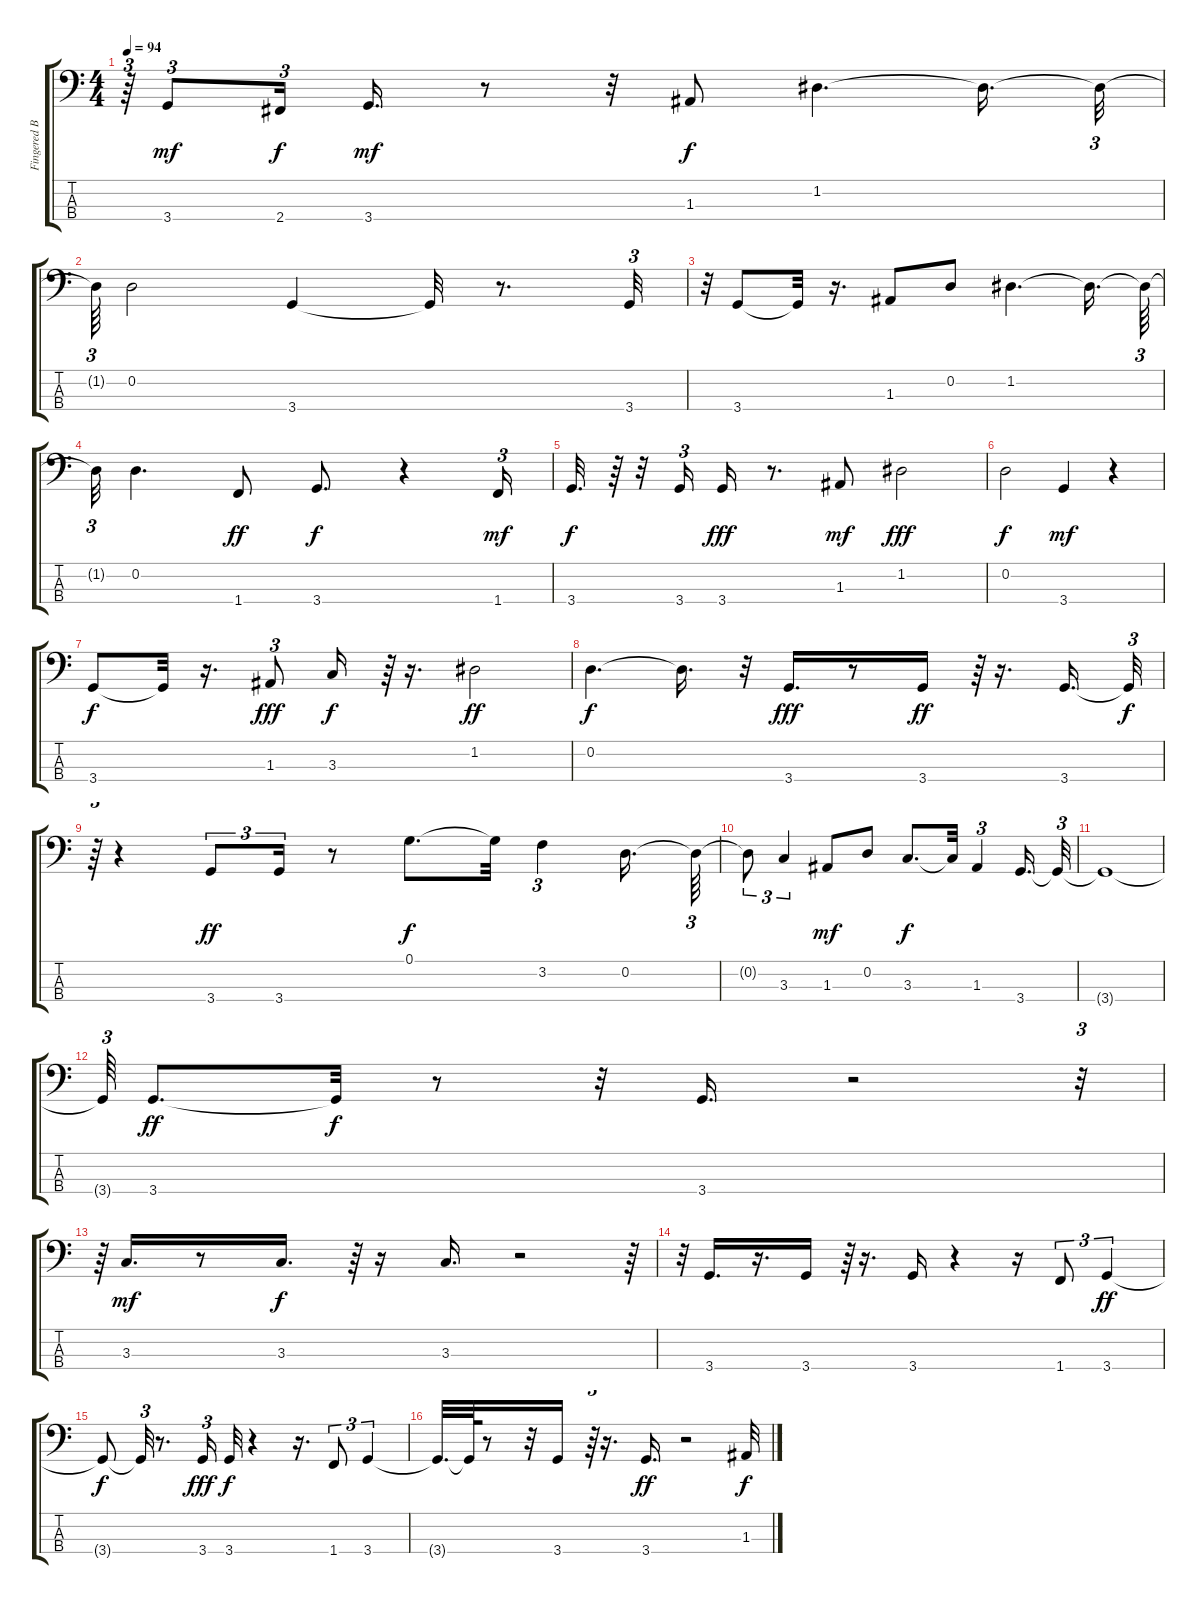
\track ("Fingered Bass" "Fingered B") {instrument electricbassfinger}
\staff {score tabs}
\tuning (G2 D2 A1 E1) {hide}
\ts (4 4)
\tempo 94
\clef f4
\ks c
r.64{tu (3 2) dy f} 3.4.8{tu (3 2) dy mf} 2.4.16{tu (3 2) dy f} 3.4.16{d dy mf} r.8 r.32 1.3.8{dy f} 1.2.4{d} 1.2{t}.16{d} 1.2{t}.32{tu (3 2)} |
1.2{t}.64{tu (3 2)} 0.2.2 3.4.4 3.4{t}.32 r.8{d} 3.4.32{tu (3 2)} |
r.32{tu (3 2)} 3.4.8 3.4{t}.32 r.16{d} 1.3.8 0.2.8 1.2.4{d} 1.2{t}.16{d} 1.2{t}.64{tu (3 2)} |
1.2{t}.32{tu (3 2)} 0.2.4{d} 1.4.8{dy ff} 3.4.8{d dy f} r.4 1.4.16{tu (3 2) dy mf} |
3.4.32{d dy f} r.64 r.32 3.4.16{tu (3 2)} 3.4.16{dy fff} r.8{d} 1.3.8{dy mf} 1.2.2{dy fff} |
0.2.2{dy f} 3.4.4{dy mf} r.4 |
3.4.8{dy f} 3.4{t}.32 r.16{d} 1.3.8{tu (3 2) dy fff} 3.3.16{dy f} r.64{tu (3 2)} r.16{d} 1.2.2{dy ff} |
0.2.4{d dy f} 0.2{t}.16{d} r.32 3.4.16{d dy fff} r.8 3.4.16{dy ff} r.64{tu (3 2)} r.16{d} 3.4.16{d} 3.4{t}.32{tu (3 2) dy f} |
r.64{tu (3 2)} r.4 3.4.8{tu (3 2) dy ff} 3.4.16{tu (3 2)} r.8 0.1.8{d dy f} 0.1{t}.32 3.2.4{tu (3 2)} 0.2.16{d} 0.2{t}.64{tu (3 2)} |
0.2{t}.8{tu (3 2)} 3.3.4{tu (3 2)} 1.3.8{dy mf} 0.2.8 3.3.8{d dy f} 3.3{t}.32 1.3.4{tu (3 2)} 3.4.16{d} 3.4{t}.32{tu (3 2)} |
3.4{t}.1 |
3.4{t}.64{tu (3 2)} 3.4.8{d dy ff} 3.4{t}.32{dy f} r.8 r.32 3.4.16{d} r.2 r.32{tu (3 2)} |
r.64{tu (3 2)} 3.3.16{d dy mf} r.8 3.3.16{d dy f} r.64{tu (3 2)} r.16 3.3.16{d} r.2 r.64{tu (3 2)} |
r.32{tu (3 2)} 3.4.16{d} r.16{d} 3.4.16 r.64{tu (3 2)} r.16{d} 3.4.16 r.4 r.16 1.4.8{tu (3 2)} 3.4.4{tu (3 2) dy ff} |
3.4{t}.8{dy f} 3.4{t}.32{tu (3 2)} r.8{d} 3.4.16{tu (3 2) dy fff} 3.4.32{dy f} r.4 r.16{d} 1.4.8{tu (3 2)} 3.4.4{tu (3 2)} |
3.4{t}.32{d} 3.4{t}.64 r.8 r.32 3.4.16 r.64{tu (3 2)} r.16{d} 3.4.16{d dy ff} r.2 1.3.32{dy f}
